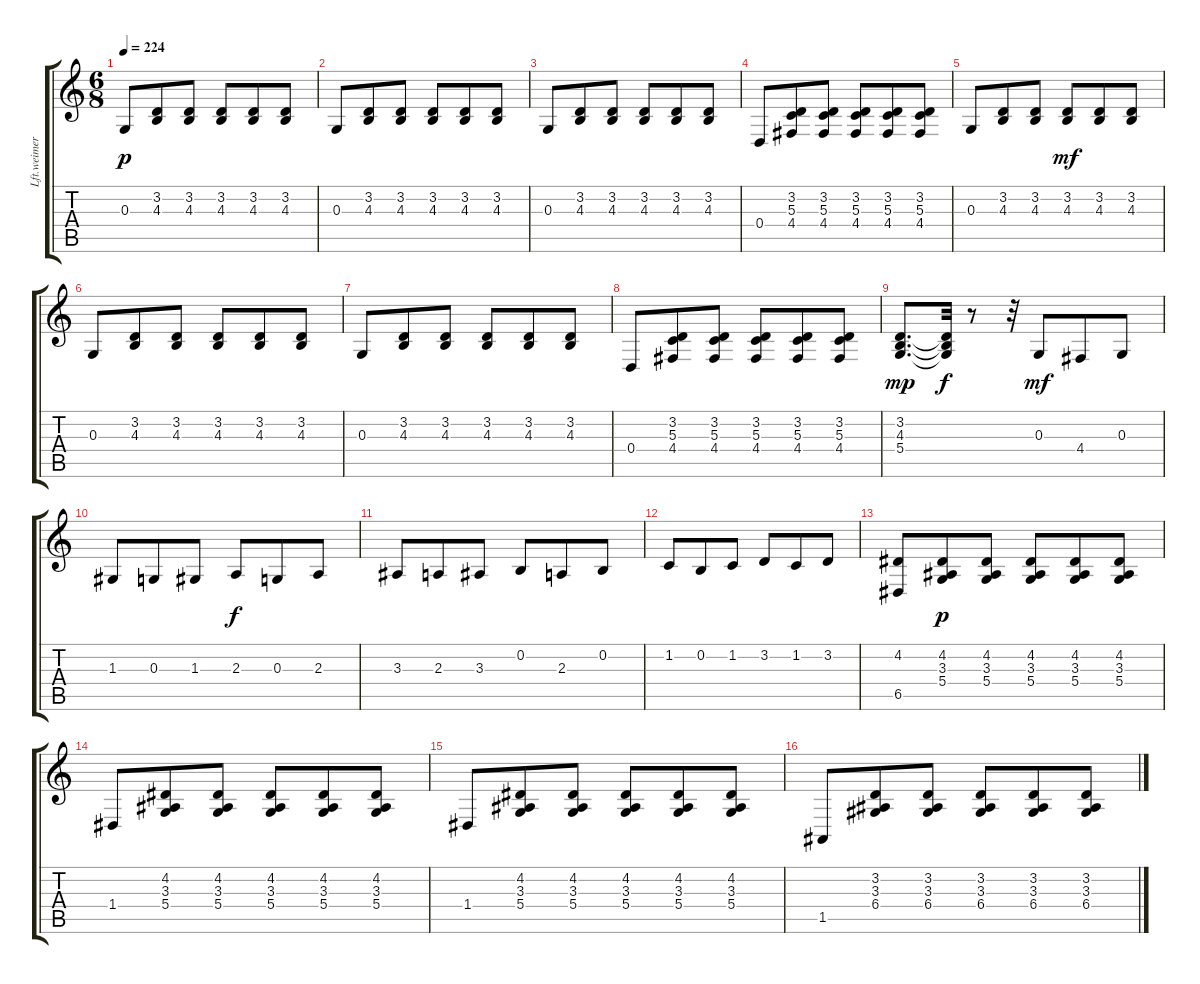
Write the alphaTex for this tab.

\track ("6/20/95" "Lft.weimer") {instrument acousticgrandpiano}
\staff {score tabs}
\tuning (E4 B3 G3 D3 A2 E2) {hide}
\ts (6 8)
\tempo 224
\clef g2
\ks c
0.3.8{dy p} (3.2 4.3).8 (3.2 4.3).8 (3.2 4.3).8 (3.2 4.3).8 (3.2 4.3).8 |
0.3.8 (3.2 4.3).8 (3.2 4.3).8 (3.2 4.3).8 (3.2 4.3).8 (3.2 4.3).8 |
0.3.8 (3.2 4.3).8 (3.2 4.3).8 (3.2 4.3).8 (3.2 4.3).8 (3.2 4.3).8 |
0.4.8 (3.2 5.3 4.4).8 (3.2 5.3 4.4).8 (3.2 5.3 4.4).8 (3.2 5.3 4.4).8 (3.2 5.3 4.4).8 |
0.3.8 (3.2 4.3).8 (3.2 4.3).8 (3.2 4.3).8{dy mf} (3.2 4.3).8 (3.2 4.3).8 |
0.3.8 (3.2 4.3).8 (3.2 4.3).8 (3.2 4.3).8 (3.2 4.3).8 (3.2 4.3).8 |
0.3.8 (3.2 4.3).8 (3.2 4.3).8 (3.2 4.3).8 (3.2 4.3).8 (3.2 4.3).8 |
0.4.8 (3.2 5.3 4.4).8 (3.2 5.3 4.4).8 (3.2 5.3 4.4).8 (3.2 5.3 4.4).8 (3.2 5.3 4.4).8 |
(3.2 4.3 5.4).8{d dy mp} (3.2{t} 4.3{t} 5.4{t}).32{dy f} r.8 r.32 0.3.8{dy mf} 4.4.8 0.3.8 |
1.3.8 0.3.8 1.3.8 2.3.8{dy f} 0.3.8 2.3.8 |
3.3.8 2.3.8 3.3.8 0.2.8 2.3.8 0.2.8 |
1.2.8 0.2.8 1.2.8 3.2.8 1.2.8 3.2.8 |
(4.2 6.5).8 (4.2 3.3 5.4).8{dy p} (4.2 3.3 5.4).8 (4.2 3.3 5.4).8 (4.2 3.3 5.4).8 (4.2 3.3 5.4).8 |
1.4.8 (4.2 3.3 5.4).8 (4.2 3.3 5.4).8 (4.2 3.3 5.4).8 (4.2 3.3 5.4).8 (4.2 3.3 5.4).8 |
1.4.8 (4.2 3.3 5.4).8 (4.2 3.3 5.4).8 (4.2 3.3 5.4).8 (4.2 3.3 5.4).8 (4.2 3.3 5.4).8 |
1.5.8 (3.2 3.3 6.4).8 (3.2 3.3 6.4).8 (3.2 3.3 6.4).8 (3.2 3.3 6.4).8 (3.2 3.3 6.4).8
